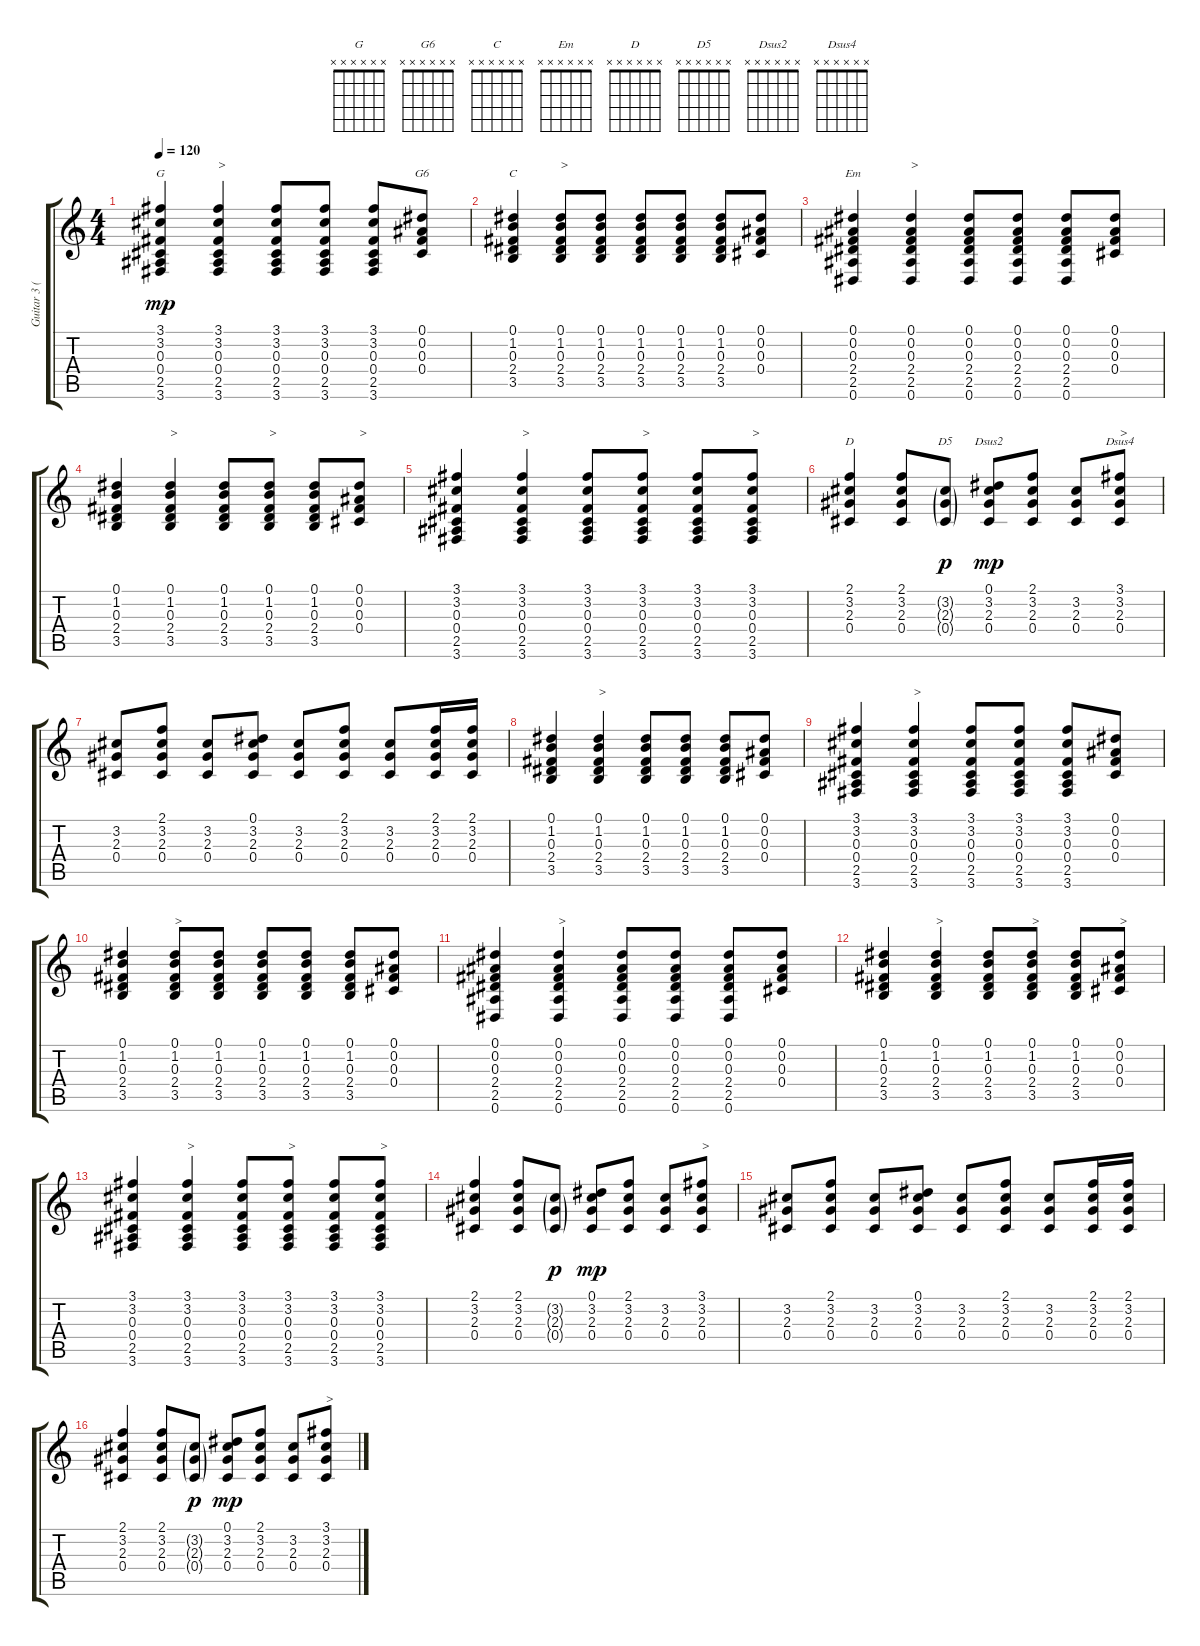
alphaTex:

\track ("Guitar 3 (Duff)" "Guitar 3 (") {instrument acousticguitarsteel}
\staff {score tabs}
\tuning (Eb4 Bb3 Gb3 Db3 Ab2 Eb2) {hide}
\chord ("G" x x x x x x) {firstfret 0}
\chord ("G6" x x x x x x) {firstfret 0}
\chord ("C" x x x x x x) {firstfret 0}
\chord ("Em" x x x x x x) {firstfret 0}
\chord ("D" x x x x x x) {firstfret 0}
\chord ("D5" x x x x x x) {firstfret 0}
\chord ("Dsus2" x x x x x x) {firstfret 0}
\chord ("Dsus4" x x x x x x) {firstfret 0}
\ts (4 4)
\tempo 120
\clef g2
\ks c
(3.1 3.2 0.3 0.4 2.5 3.6).4{ch "G" dy mp} (3.1 3.2 0.3 0.4 2.5 3.6).4{txt ">"} (3.1 3.2 0.3 0.4 2.5 3.6).8 (3.1 3.2 0.3 0.4 2.5 3.6).8 (3.1 3.2 0.3 0.4 2.5 3.6).8 (0.1 0.2 0.3 0.4).8{ch "G6"} |
(0.1 1.2 0.3 2.4 3.5).4{ch "C"} (0.1 1.2 0.3 2.4 3.5).8{txt ">"} (0.1 1.2 0.3 2.4 3.5).8 (0.1 1.2 0.3 2.4 3.5).8 (0.1 1.2 0.3 2.4 3.5).8 (0.1 1.2 0.3 2.4 3.5).8 (0.1 0.2 0.3 0.4).8 |
(0.1 0.2 0.3 2.4 2.5 0.6).4{ch "Em"} (0.1 0.2 0.3 2.4 2.5 0.6).4{txt ">"} (0.1 0.2 0.3 2.4 2.5 0.6).8 (0.1 0.2 0.3 2.4 2.5 0.6).8 (0.1 0.2 0.3 2.4 2.5 0.6).8 (0.1 0.2 0.3 0.4).8 |
(0.1 1.2 0.3 2.4 3.5).4 (0.1 1.2 0.3 2.4 3.5).4{txt ">"} (0.1 1.2 0.3 2.4 3.5).8 (0.1 1.2 0.3 2.4 3.5).8{txt ">"} (0.1 1.2 0.3 2.4 3.5).8 (0.1 0.2 0.3 0.4).8{txt ">"} |
(3.1 3.2 0.3 0.4 2.5 3.6).4 (3.1 3.2 0.3 0.4 2.5 3.6).4{txt ">"} (3.1 3.2 0.3 0.4 2.5 3.6).8 (3.1 3.2 0.3 0.4 2.5 3.6).8{txt ">"} (3.1 3.2 0.3 0.4 2.5 3.6).8 (3.1 3.2 0.3 0.4 2.5 3.6).8{txt ">"} |
(2.1 3.2 2.3 0.4).4{ch "D"} (2.1 3.2 2.3 0.4).8 (3.2{g} 2.3{g} 0.4{g}).8{ch "D5" dy p} (0.1 3.2 2.3 0.4).8{ch "Dsus2" dy mp} (2.1 3.2 2.3 0.4).8 (3.2 2.3 0.4).8 (3.1 3.2 2.3 0.4).8{ch "Dsus4" txt ">"} |
(3.2 2.3 0.4).8 (2.1 3.2 2.3 0.4).8 (3.2 2.3 0.4).8 (0.1 3.2 2.3 0.4).8 (3.2 2.3 0.4).8 (2.1 3.2 2.3 0.4).8 (3.2 2.3 0.4).8 (2.1 3.2 2.3 0.4).16 (2.1 3.2 2.3 0.4).16 |
(0.1 1.2 0.3 2.4 3.5).4 (0.1 1.2 0.3 2.4 3.5).4{txt ">"} (0.1 1.2 0.3 2.4 3.5).8 (0.1 1.2 0.3 2.4 3.5).8 (0.1 1.2 0.3 2.4 3.5).8 (0.1 0.2 0.3 0.4).8 |
(3.1 3.2 0.3 0.4 2.5 3.6).4 (3.1 3.2 0.3 0.4 2.5 3.6).4{txt ">"} (3.1 3.2 0.3 0.4 2.5 3.6).8 (3.1 3.2 0.3 0.4 2.5 3.6).8 (3.1 3.2 0.3 0.4 2.5 3.6).8 (0.1 0.2 0.3 0.4).8 |
(0.1 1.2 0.3 2.4 3.5).4 (0.1 1.2 0.3 2.4 3.5).8{txt ">"} (0.1 1.2 0.3 2.4 3.5).8 (0.1 1.2 0.3 2.4 3.5).8 (0.1 1.2 0.3 2.4 3.5).8 (0.1 1.2 0.3 2.4 3.5).8 (0.1 0.2 0.3 0.4).8 |
(0.1 0.2 0.3 2.4 2.5 0.6).4 (0.1 0.2 0.3 2.4 2.5 0.6).4{txt ">"} (0.1 0.2 0.3 2.4 2.5 0.6).8 (0.1 0.2 0.3 2.4 2.5 0.6).8 (0.1 0.2 0.3 2.4 2.5 0.6).8 (0.1 0.2 0.3 0.4).8 |
(0.1 1.2 0.3 2.4 3.5).4 (0.1 1.2 0.3 2.4 3.5).4{txt ">"} (0.1 1.2 0.3 2.4 3.5).8 (0.1 1.2 0.3 2.4 3.5).8{txt ">"} (0.1 1.2 0.3 2.4 3.5).8 (0.1 0.2 0.3 0.4).8{txt ">"} |
(3.1 3.2 0.3 0.4 2.5 3.6).4 (3.1 3.2 0.3 0.4 2.5 3.6).4{txt ">"} (3.1 3.2 0.3 0.4 2.5 3.6).8 (3.1 3.2 0.3 0.4 2.5 3.6).8{txt ">"} (3.1 3.2 0.3 0.4 2.5 3.6).8 (3.1 3.2 0.3 0.4 2.5 3.6).8{txt ">"} |
(2.1 3.2 2.3 0.4).4 (2.1 3.2 2.3 0.4).8 (3.2{g} 2.3{g} 0.4{g}).8{dy p} (0.1 3.2 2.3 0.4).8{dy mp} (2.1 3.2 2.3 0.4).8 (3.2 2.3 0.4).8 (3.1 3.2 2.3 0.4).8{txt ">"} |
(3.2 2.3 0.4).8 (2.1 3.2 2.3 0.4).8 (3.2 2.3 0.4).8 (0.1 3.2 2.3 0.4).8 (3.2 2.3 0.4).8 (2.1 3.2 2.3 0.4).8 (3.2 2.3 0.4).8 (2.1 3.2 2.3 0.4).16 (2.1 3.2 2.3 0.4).16 |
(2.1 3.2 2.3 0.4).4 (2.1 3.2 2.3 0.4).8 (3.2{g} 2.3{g} 0.4{g}).8{dy p} (0.1 3.2 2.3 0.4).8{dy mp} (2.1 3.2 2.3 0.4).8 (3.2 2.3 0.4).8 (3.1 3.2 2.3 0.4).8{txt ">"}
